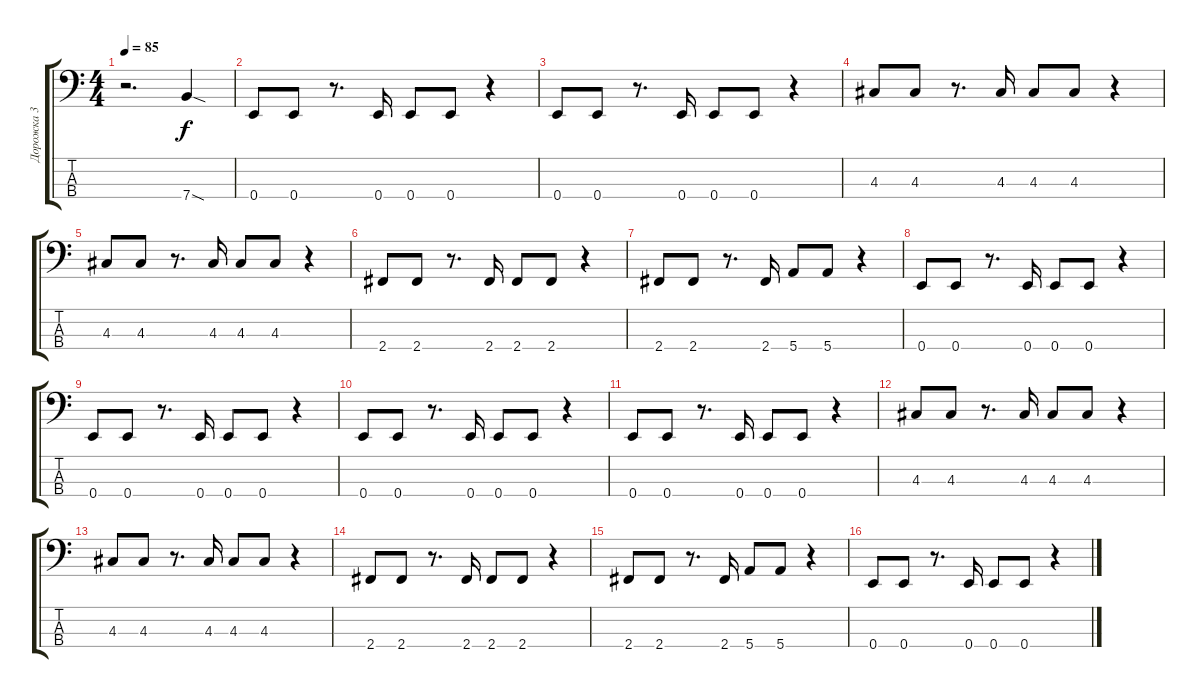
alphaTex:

\track ("Дорожка 3" "Дорожка 3") {instrument electricbassfinger}
\staff {score tabs}
\tuning (G2 D2 A1 E1) {hide}
\ts (4 4)
\tempo 85
\clef f4
\ks c
r.2{d dy f instrument electricbassfinger} 7.4{sod}.4 |
0.4.8 0.4.8 r.8{d} 0.4.16 0.4.8 0.4.8 r.4 |
0.4.8 0.4.8 r.8{d} 0.4.16 0.4.8 0.4.8 r.4 |
4.3.8 4.3.8 r.8{d} 4.3.16 4.3.8 4.3.8 r.4 |
4.3.8 4.3.8 r.8{d} 4.3.16 4.3.8 4.3.8 r.4 |
2.4.8 2.4.8 r.8{d} 2.4.16 2.4.8 2.4.8 r.4 |
2.4.8 2.4.8 r.8{d} 2.4.16 5.4.8 5.4.8 r.4 |
0.4.8 0.4.8 r.8{d} 0.4.16 0.4.8 0.4.8 r.4 |
0.4.8 0.4.8 r.8{d} 0.4.16 0.4.8 0.4.8 r.4 |
0.4.8 0.4.8 r.8{d} 0.4.16 0.4.8 0.4.8 r.4 |
0.4.8 0.4.8 r.8{d} 0.4.16 0.4.8 0.4.8 r.4 |
4.3.8 4.3.8 r.8{d} 4.3.16 4.3.8 4.3.8 r.4 |
4.3.8 4.3.8 r.8{d} 4.3.16 4.3.8 4.3.8 r.4 |
2.4.8 2.4.8 r.8{d} 2.4.16 2.4.8 2.4.8 r.4 |
2.4.8 2.4.8 r.8{d} 2.4.16 5.4.8 5.4.8 r.4 |
0.4.8 0.4.8 r.8{d} 0.4.16 0.4.8 0.4.8 r.4
